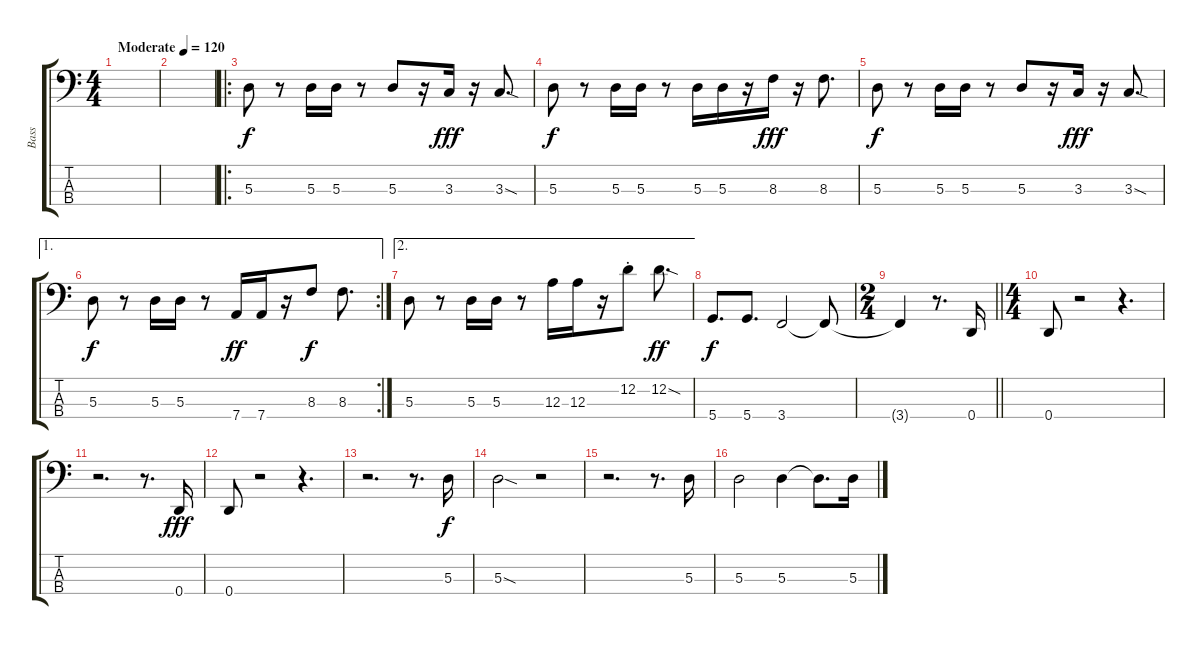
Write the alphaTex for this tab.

\track ("Bass" "Bass") {instrument electricbasspick}
\staff {score tabs}
\tuning (G2 D2 A1 D1) {hide}
\ts (4 4)
\tempo (120 "Moderate")
\clef f4
\ks c
|
|
\ro
5.3.8 r.8 5.3.16 5.3.16 r.8 5.3.8 r.16 3.3.16{dy fff} r.16 3.3{sod}.8{d} |
5.3.8{dy f} r.8 5.3.16 5.3.16 r.8 5.3.16 5.3.16 r.16 8.3.16{dy fff} r.16 8.3.8{d} |
5.3.8{dy f} r.8 5.3.16 5.3.16 r.8 5.3.8 r.16 3.3.16{dy fff} r.16 3.3{sod}.8{d} |
\ae 1
\rc 2
5.3.8{dy f} r.8 5.3.16 5.3.16 r.8 7.4.16{dy ff} 7.4.16 r.16 8.3.8{dy f} 8.3.8{d} |
\ae 2
5.3.8 r.8 5.3.16 5.3.16 r.8 12.3.16 12.3.16 r.16 12.2{st}.8 12.2{sod}.8{d dy ff} |
5.4.8{d dy f} 5.4.8{d} 3.4.2 3.4{t}.8 |
\ts (2 4)
\barLineRight lightlight
3.4{t}.4 r.8{d} 0.4.16 |
\ts (4 4)
\section ("" "")
0.4.8 r.2 r.4{d} |
r.2{d} r.8{d} 0.4.16{dy fff} |
0.4.8 r.2 r.4{d} |
r.2{d} r.8{d} 5.3.16{dy f} |
5.3{sod}.2 r.2 |
r.2{d} r.8{d} 5.3.16 |
5.3.2 5.3.4 5.3{t}.8{d} 5.3.16
